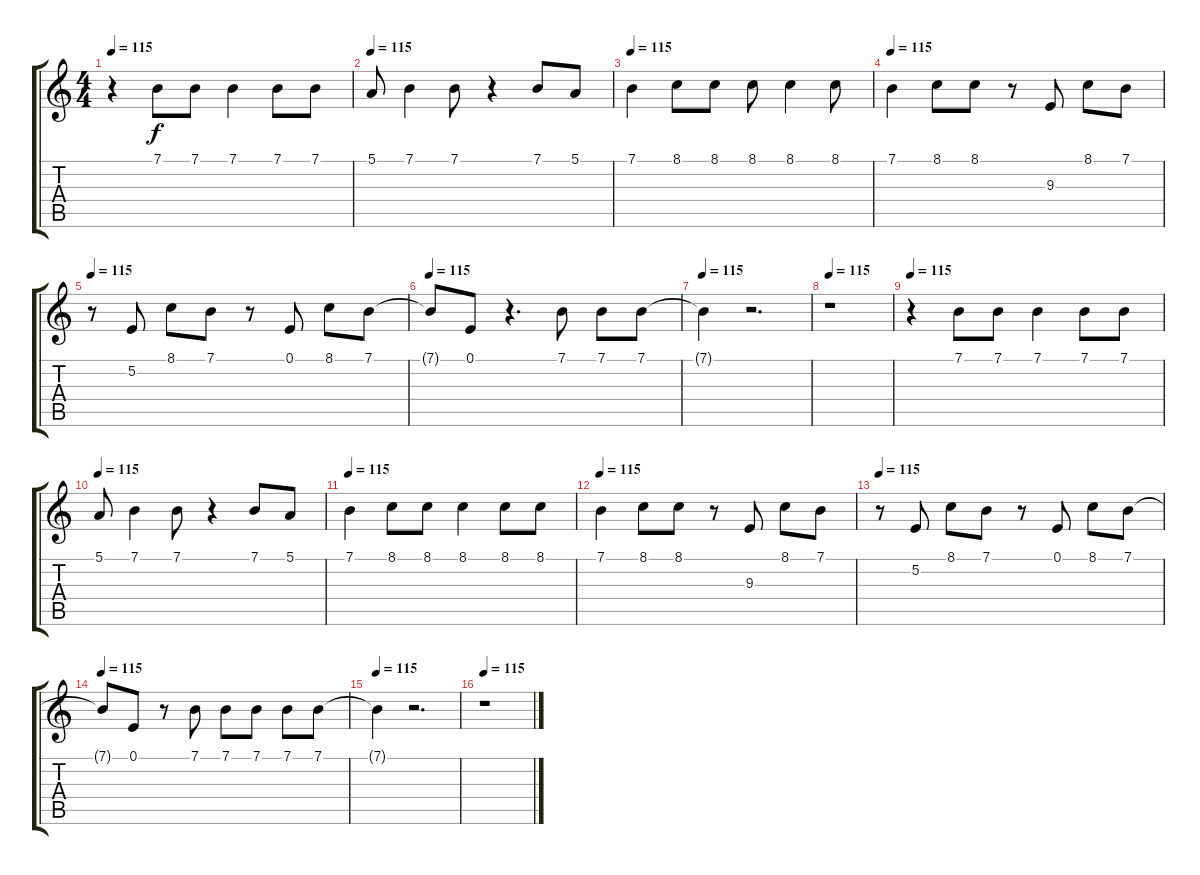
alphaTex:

\track "" {instrument violin}
\staff {score tabs}
\tuning (E4 B3 G3 D3 A2 E2) {hide}
\ts (4 4)
\tempo 115
\clef g2
\ks c
r.4{dy f} 7.1.8 7.1.8 7.1.4 7.1.8 7.1.8 |
\tempo 115
5.1.8 7.1.4 7.1.8 r.4 7.1.8 5.1.8 |
\tempo 115
7.1.4 8.1.8 8.1.8 8.1.8 8.1.4 8.1.8 |
\tempo 115
7.1.4 8.1.8 8.1.8 r.8 9.3.8 8.1.8 7.1.8 |
\tempo 115
r.8 5.2.8 8.1.8 7.1.8 r.8 0.1.8 8.1.8 7.1.8 |
\tempo 115
7.1{t}.8 0.1.8 r.4{d} 7.1.8 7.1.8 7.1.8 |
\tempo 115
7.1{t}.4 r.2{d} |
\tempo 115
r.1 |
\tempo 115
r.4 7.1.8 7.1.8 7.1.4 7.1.8 7.1.8 |
\tempo 115
5.1.8 7.1.4 7.1.8 r.4 7.1.8 5.1.8 |
\tempo 115
7.1.4 8.1.8 8.1.8 8.1.4 8.1.8 8.1.8 |
\tempo 115
7.1.4 8.1.8 8.1.8 r.8 9.3.8 8.1.8 7.1.8 |
\tempo 115
r.8 5.2.8 8.1.8 7.1.8 r.8 0.1.8 8.1.8 7.1.8 |
\tempo 115
7.1{t}.8 0.1.8 r.8 7.1.8 7.1.8 7.1.8 7.1.8 7.1.8 |
\tempo 115
7.1{t}.4 r.2{d} |
\tempo 115
r.1
